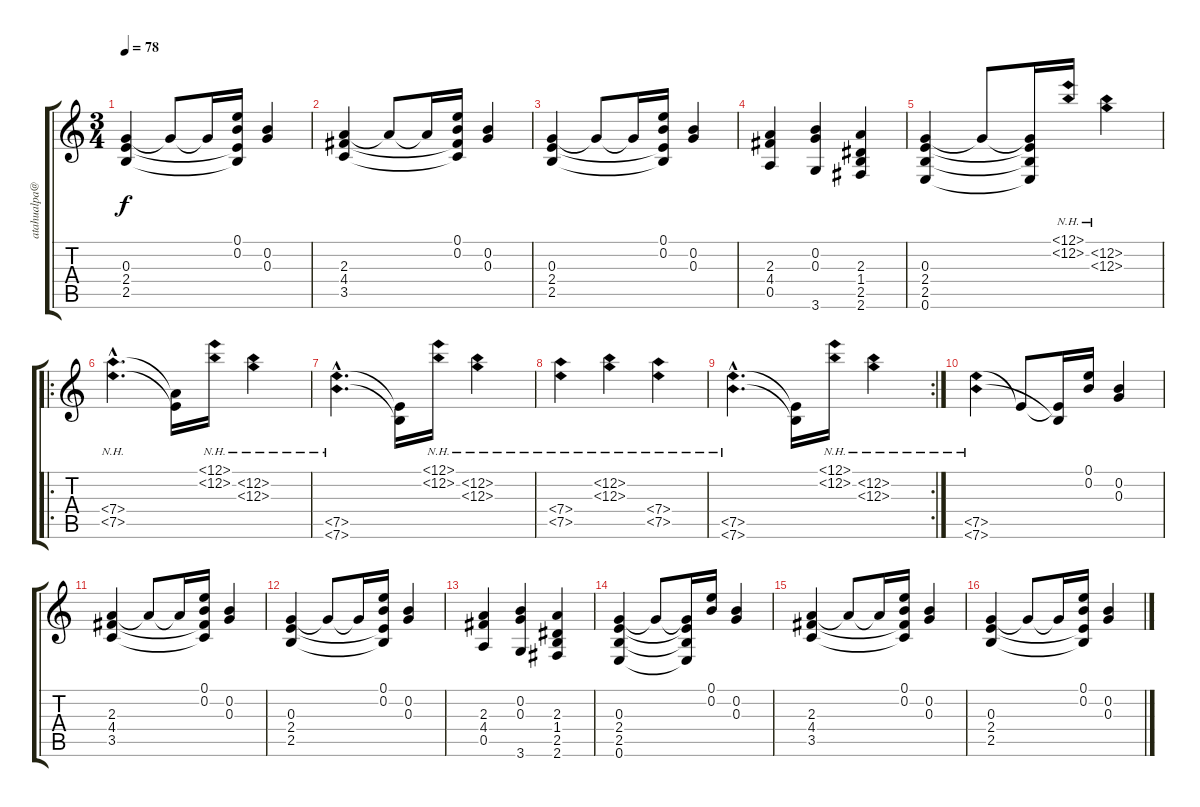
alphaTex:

\track ("" "atahualpa@") {instrument acousticguitarnylon}
\staff {score tabs}
\tuning (E4 B3 G3 D3 A2 E2) {hide}
\ts (3 4)
\tempo 78
\clef g2
\ks c
(0.3 2.4 2.5).4{dy f} 0.3{t}.8 0.3{t}.16 (0.1 0.2 2.4{t} 2.5{t}).16 (0.2 0.3).4 |
(2.3 4.4 3.5).4 2.3{t}.8 2.3{t}.16 (0.1 0.2 4.4{t} 3.5{t}).16 (0.2 0.3).4 |
(0.3 2.4 2.5).4 0.3{t}.8 0.3{t}.16 (0.1 0.2 2.4{t} 2.5{t}).16 (0.2 0.3).4 |
(2.3 4.4 0.5).4 (0.2 0.3 3.6).4 (2.3 1.4 2.5 2.6).4 |
(0.3 2.4 2.5 0.6).4 0.3{t}.8 (0.3{t} 2.4{t} 2.5{t} 0.6{t}).16 (12.1{nh} 12.2{nh}).16 (12.2{nh} 12.3{nh}).4 |
\ro
(7.4{nh hac} 7.5{nh hac}).4{d} (7.4{t} 7.5{t}).16 (12.1{nh} 12.2{nh}).16 (12.2{nh} 12.3{nh}).4 |
(7.5{nh hac} 7.6{nh hac}).4{d} (7.5{t} 7.6{t}).16 (12.1{nh} 12.2{nh}).16 (12.2{nh} 12.3{nh}).4 |
(7.4{nh} 7.5{nh}).4 (12.2{nh} 12.3{nh}).4 (7.4{nh} 7.5{nh}).4 |
\rc 2
(7.5{nh hac} 7.6{nh hac}).4{d} (7.5{t} 7.6{t}).16 (12.1{nh} 12.2{nh}).16 (12.2{nh} 12.3{nh}).4 |
(7.5{nh} 7.6{nh}).4 7.5{t}.8 (7.5{t} 7.6{t}).16 (0.1 0.2).16 (0.2 0.3).4 |
(2.3 4.4 3.5).4 2.3{t}.8 2.3{t}.16 (0.1 0.2 4.4{t} 3.5{t}).16 (0.2 0.3).4 |
(0.3 2.4 2.5).4 0.3{t}.8 0.3{t}.16 (0.1 0.2 2.4{t} 2.5{t}).16 (0.2 0.3).4 |
(2.3 4.4 0.5).4 (0.2 0.3 3.6).4 (2.3 1.4 2.5 2.6).4 |
(0.3 2.4 2.5 0.6).4 0.3{t}.8 (0.3{t} 2.4{t} 2.5{t} 0.6{t}).16 (0.1 0.2).16 (0.2 0.3).4 |
(2.3 4.4 3.5).4 2.3{t}.8 2.3{t}.16 (0.1 0.2 4.4{t} 3.5{t}).16 (0.2 0.3).4 |
(0.3 2.4 2.5).4 0.3{t}.8 0.3{t}.16 (0.1 0.2 2.4{t} 2.5{t}).16 (0.2 0.3).4
